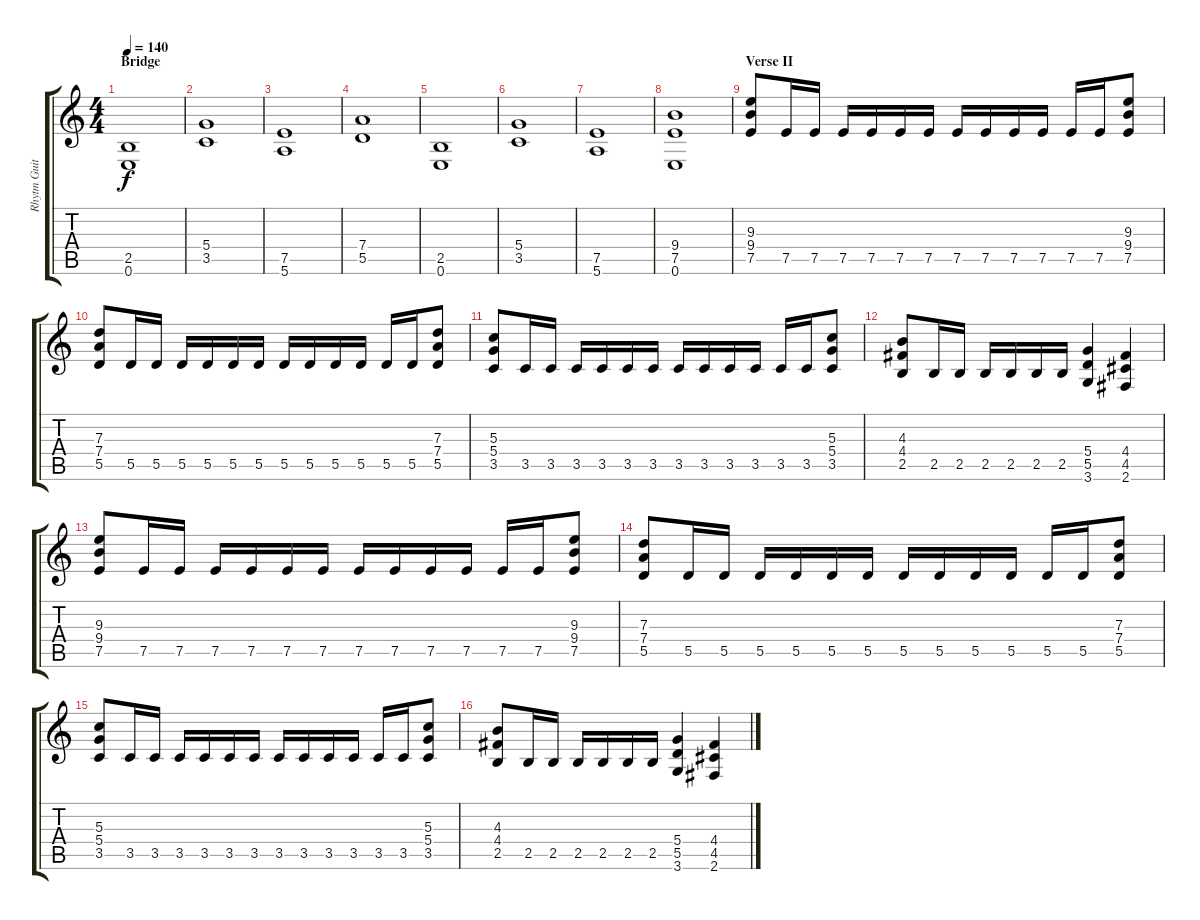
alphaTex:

\track ("Rhytm Guitar" "Rhytm Guit") {instrument distortionguitar}
\staff {score tabs}
\tuning (E4 B3 G3 D3 A2 E2) {hide}
\ts (4 4)
\section ("" "Bridge")
\tempo 140
\clef g2
\ks c
(2.5 0.6).1{dy f} |
(5.4 3.5).1 |
(7.5 5.6).1 |
(7.4 5.5).1 |
(2.5 0.6).1 |
(5.4 3.5).1 |
(7.5 5.6).1 |
(9.4 7.5 0.6).1 |
\section ("" "Verse II")
(9.3 9.4 7.5).8 7.5.16 7.5.16 7.5.16 7.5.16 7.5.16 7.5.16 7.5.16 7.5.16 7.5.16 7.5.16 7.5.16 7.5.16 (9.3 9.4 7.5).8 |
(7.3 7.4 5.5).8 5.5.16 5.5.16 5.5.16 5.5.16 5.5.16 5.5.16 5.5.16 5.5.16 5.5.16 5.5.16 5.5.16 5.5.16 (7.3 7.4 5.5).8 |
(5.3 5.4 3.5).8 3.5.16 3.5.16 3.5.16 3.5.16 3.5.16 3.5.16 3.5.16 3.5.16 3.5.16 3.5.16 3.5.16 3.5.16 (5.3 5.4 3.5).8 |
(4.3 4.4 2.5).8 2.5.16 2.5.16 2.5.16 2.5.16 2.5.16 2.5.16 (5.4 5.5 3.6).4 (4.4 4.5 2.6).4 |
(9.3 9.4 7.5).8 7.5.16 7.5.16 7.5.16 7.5.16 7.5.16 7.5.16 7.5.16 7.5.16 7.5.16 7.5.16 7.5.16 7.5.16 (9.3 9.4 7.5).8 |
(7.3 7.4 5.5).8 5.5.16 5.5.16 5.5.16 5.5.16 5.5.16 5.5.16 5.5.16 5.5.16 5.5.16 5.5.16 5.5.16 5.5.16 (7.3 7.4 5.5).8 |
(5.3 5.4 3.5).8 3.5.16 3.5.16 3.5.16 3.5.16 3.5.16 3.5.16 3.5.16 3.5.16 3.5.16 3.5.16 3.5.16 3.5.16 (5.3 5.4 3.5).8 |
(4.3 4.4 2.5).8 2.5.16 2.5.16 2.5.16 2.5.16 2.5.16 2.5.16 (5.4 5.5 3.6).4 (4.4 4.5 2.6).4
